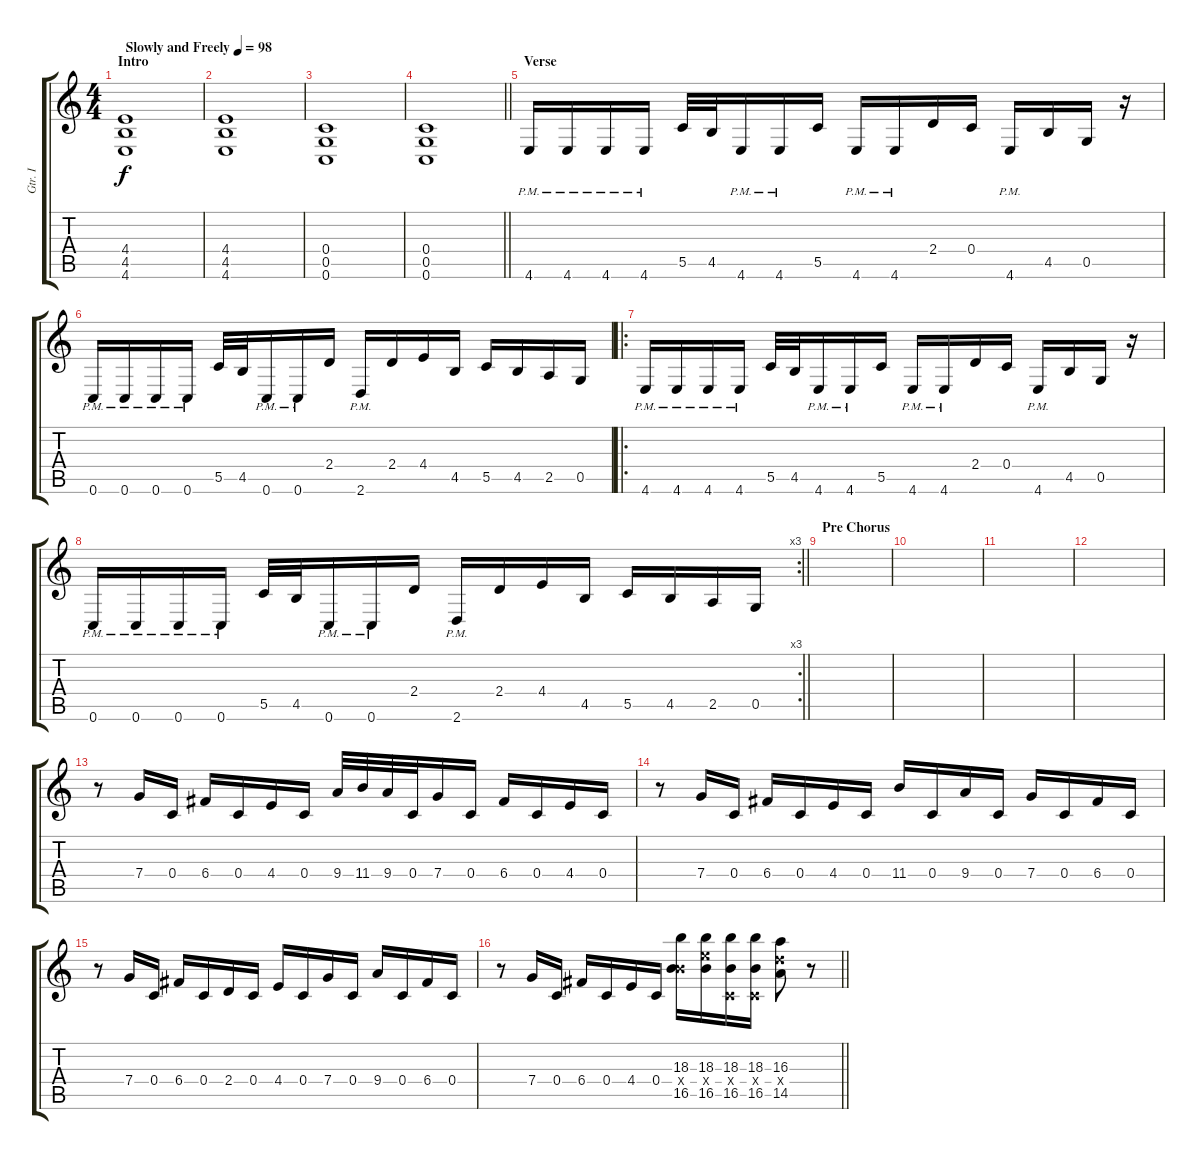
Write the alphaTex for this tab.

\track ("Gtr. I" "Gtr. I") {instrument overdrivenguitar}
\staff {score tabs}
\tuning (D4 A3 F3 C3 G2 C2) {hide}
\ts (4 4)
\section ("" "Intro")
\tempo (98 "Slowly and Freely")
\clef g2
\ks c
(4.4 4.5 4.6).1{dy f instrument overdrivenguitar} |
(4.4 4.5 4.6).1 |
(0.4 0.5 0.6).1 |
\barLineRight lightlight
(0.4 0.5 0.6).1 |
\section ("" "Verse")
4.6{pm}.16 4.6{pm}.16 4.6{pm}.16 4.6{pm}.16 5.5.32 4.5.32 4.6{pm}.16 4.6{pm}.16 5.5.16 4.6{pm}.16 4.6{pm}.16 2.4.16 0.4.16 4.6{pm}.16 4.5.16 0.5.16 r.16 |
0.6{pm}.16 0.6{pm}.16 0.6{pm}.16 0.6{pm}.16 5.5.32 4.5.32 0.6{pm}.16 0.6{pm}.16 2.4.16 2.6{pm}.16 2.4.16 4.4.16 4.5.16 5.5.16 4.5.16 2.5.16 0.5.16 |
\ro
4.6{pm}.16 4.6{pm}.16 4.6{pm}.16 4.6{pm}.16 5.5.32 4.5.32 4.6{pm}.16 4.6{pm}.16 5.5.16 4.6{pm}.16 4.6{pm}.16 2.4.16 0.4.16 4.6{pm}.16 4.5.16 0.5.16 r.16 |
\rc 3
\barLineRight lightlight
0.6{pm}.16 0.6{pm}.16 0.6{pm}.16 0.6{pm}.16 5.5.32 4.5.32 0.6{pm}.16 0.6{pm}.16 2.4.16 2.6{pm}.16 2.4.16 4.4.16 4.5.16 5.5.16 4.5.16 2.5.16 0.5.16 |
\section ("" "Pre Chorus")
|
|
|
|
r.8 7.4.16 0.4.16 6.4.16 0.4.16 4.4.16 0.4.16 9.4.32 11.4.32 9.4.32 0.4.32 7.4.16 0.4.16 6.4.16 0.4.16 4.4.16 0.4.16 |
r.8 7.4.16 0.4.16 6.4.16 0.4.16 4.4.16 0.4.16 11.4.16 0.4.16 9.4.16 0.4.16 7.4.16 0.4.16 6.4.16 0.4.16 |
r.8 7.4.16 0.4.16 6.4.16 0.4.16 2.4.16 0.4.16 4.4.16 0.4.16 7.4.16 0.4.16 9.4.16 0.4.16 6.4.16 0.4.16 |
\barLineRight lightlight
r.8 7.4.16 0.4.16 6.4.16 0.4.16 4.4.16 0.4.16 (18.3 11.4{x} 16.5).16 (18.3 16.4{x} 16.5).16 (18.3 0.4{x} 16.5).16 (18.3 0.4{x} 16.5).16 (16.3 14.4{x} 14.5).8 r.8
